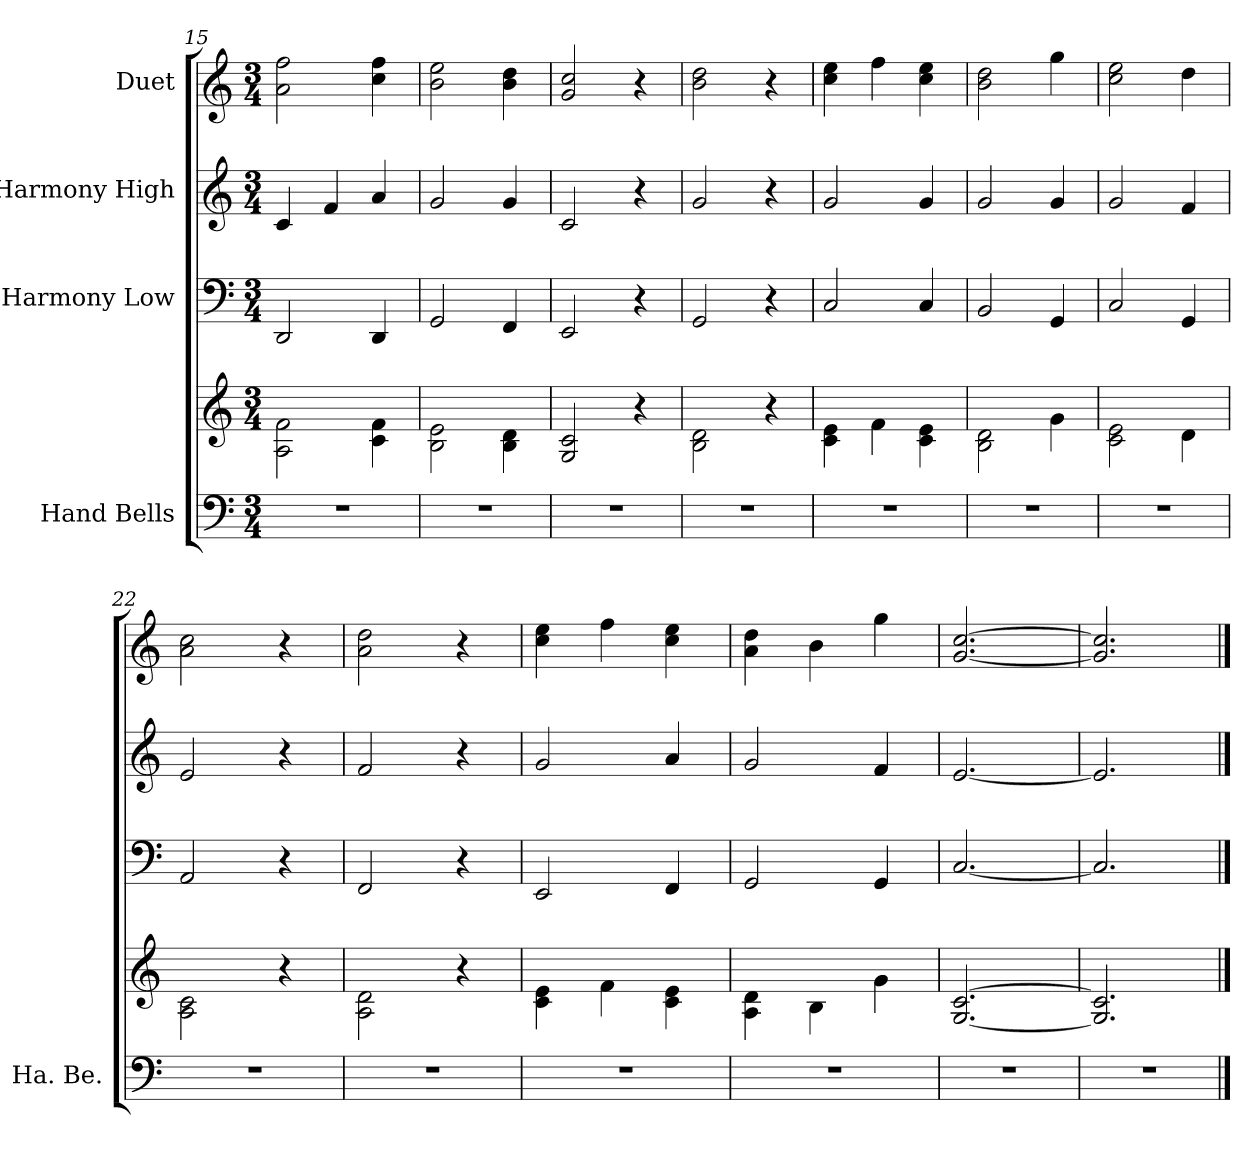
**kern	**kern	**kern	**kern	**kern
*part4	*part4	*part3	*part2	*part1
*staff5	*staff4	*staff3	*staff2	*staff1
*I"Hand Bells	*	*I"Harmony Low	*I"Harmony High	*I"Duet
*I'Ha. Be.	*	*	*	*
*clefF4	*clefG2	*clefF4	*clefG2	*clefG2
*ITrd-7c-12	*ITrd-7c-12	*	*	*
*k[]	*k[]	*k[]	*k[]	*k[]
*M3/4	*M3/4	*M3/4	*M3/4	*M3/4
=15	=15	=15	=15	=15
2.r	2a\ 2ff\	2DD/	4c/	2a\ 2ff\
.	.	.	4f/	.
.	4cc\ 4ff\	4DD/	4a/	4cc\ 4ff\
=16	=16	=16	=16	=16
2.r	2b\ 2ee\	2GG/	2g/	2b\ 2ee\
.	4b\ 4dd\	4FF/	4g/	4b\ 4dd\
=17	=17	=17	=17	=17
2.r	2g/ 2cc/	2EE/	2c/	2g/ 2cc/
.	4r	4r	4r	4r
=18	=18	=18	=18	=18
2.r	2b\ 2dd\	2GG/	2g/	2b\ 2dd\
.	4r	4r	4r	4r
=19	=19	=19	=19	=19
2.r	4cc\ 4ee\	2C/	2g/	4cc\ 4ee\
.	4ff\	.	.	4ff\
.	4cc\ 4ee\	4C/	4g/	4cc\ 4ee\
=20	=20	=20	=20	=20
2.r	2b\ 2dd\	2BB/	2g/	2b\ 2dd\
.	4gg\	4GG/	4g/	4gg\
=21	=21	=21	=21	=21
2.r	2cc\ 2ee\	2C/	2g/	2cc\ 2ee\
.	4dd\	4GG/	4f/	4dd\
=22	=22	=22	=22	=22
2.r	2a\ 2cc\	2AA/	2e/	2a\ 2cc\
.	4r	4r	4r	4r
=23	=23	=23	=23	=23
2.r	2a\ 2dd\	2FF/	2f/	2a\ 2dd\
.	4r	4r	4r	4r
=24	=24	=24	=24	=24
2.r	4cc\ 4ee\	2EE/	2g/	4cc\ 4ee\
.	4ff\	.	.	4ff\
.	4cc\ 4ee\	4FF/	4a/	4cc\ 4ee\
=25	=25	=25	=25	=25
2.r	4a\ 4dd\	2GG/	2g/	4a\ 4dd\
.	4b\	.	.	4b\
.	4gg\	4GG/	4f/	4gg\
=26	=26	=26	=26	=26
2.r	[2.g/ [2.cc/	[2.C/	[2.e/	[2.g/ [2.cc/
=27	=27	=27	=27	=27
2.r	2.g/] 2.cc/]	2.C/]	2.e/]	2.g/] 2.cc/]
==	==	==	==	==
*-	*-	*-	*-	*-
